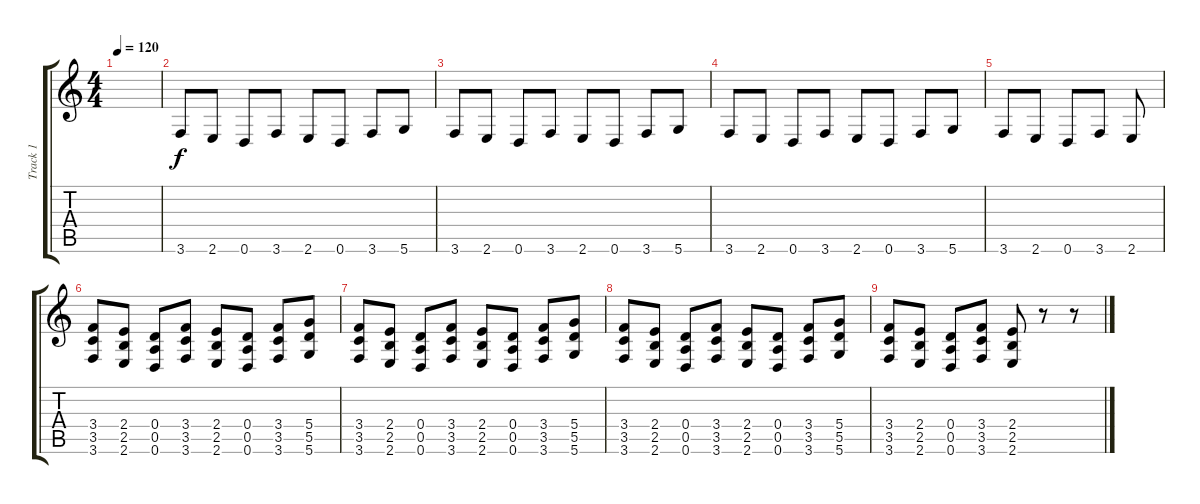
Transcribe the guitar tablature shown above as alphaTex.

\track ("Track 1" "Track 1") {instrument overdrivenguitar}
\staff {score tabs}
\tuning (E4 B3 G3 D3 A2 D2) {hide}
\ts (4 4)
\tempo 120
\clef g2
\ks c
|
3.6.8 2.6.8 0.6.8 3.6.8 2.6.8 0.6.8 3.6.8 5.6.8 |
3.6.8 2.6.8 0.6.8 3.6.8 2.6.8 0.6.8 3.6.8 5.6.8 |
3.6.8 2.6.8 0.6.8 3.6.8 2.6.8 0.6.8 3.6.8 5.6.8 |
3.6.8 2.6.8 0.6.8 3.6.8 2.6.8 |
(3.4 3.5 3.6).8 (2.4 2.5 2.6).8 (0.4 0.5 0.6).8 (3.4 3.5 3.6).8 (2.4 2.5 2.6).8 (0.4 0.5 0.6).8 (3.4 3.5 3.6).8 (5.4 5.5 5.6).8 |
(3.4 3.5 3.6).8 (2.4 2.5 2.6).8 (0.4 0.5 0.6).8 (3.4 3.5 3.6).8 (2.4 2.5 2.6).8 (0.4 0.5 0.6).8 (3.4 3.5 3.6).8 (5.4 5.5 5.6).8 |
(3.4 3.5 3.6).8 (2.4 2.5 2.6).8 (0.4 0.5 0.6).8 (3.4 3.5 3.6).8 (2.4 2.5 2.6).8 (0.4 0.5 0.6).8 (3.4 3.5 3.6).8 (5.4 5.5 5.6).8 |
(3.4 3.5 3.6).8 (2.4 2.5 2.6).8 (0.4 0.5 0.6).8 (3.4 3.5 3.6).8 (2.4 2.5 2.6).8 r.8 r.8
